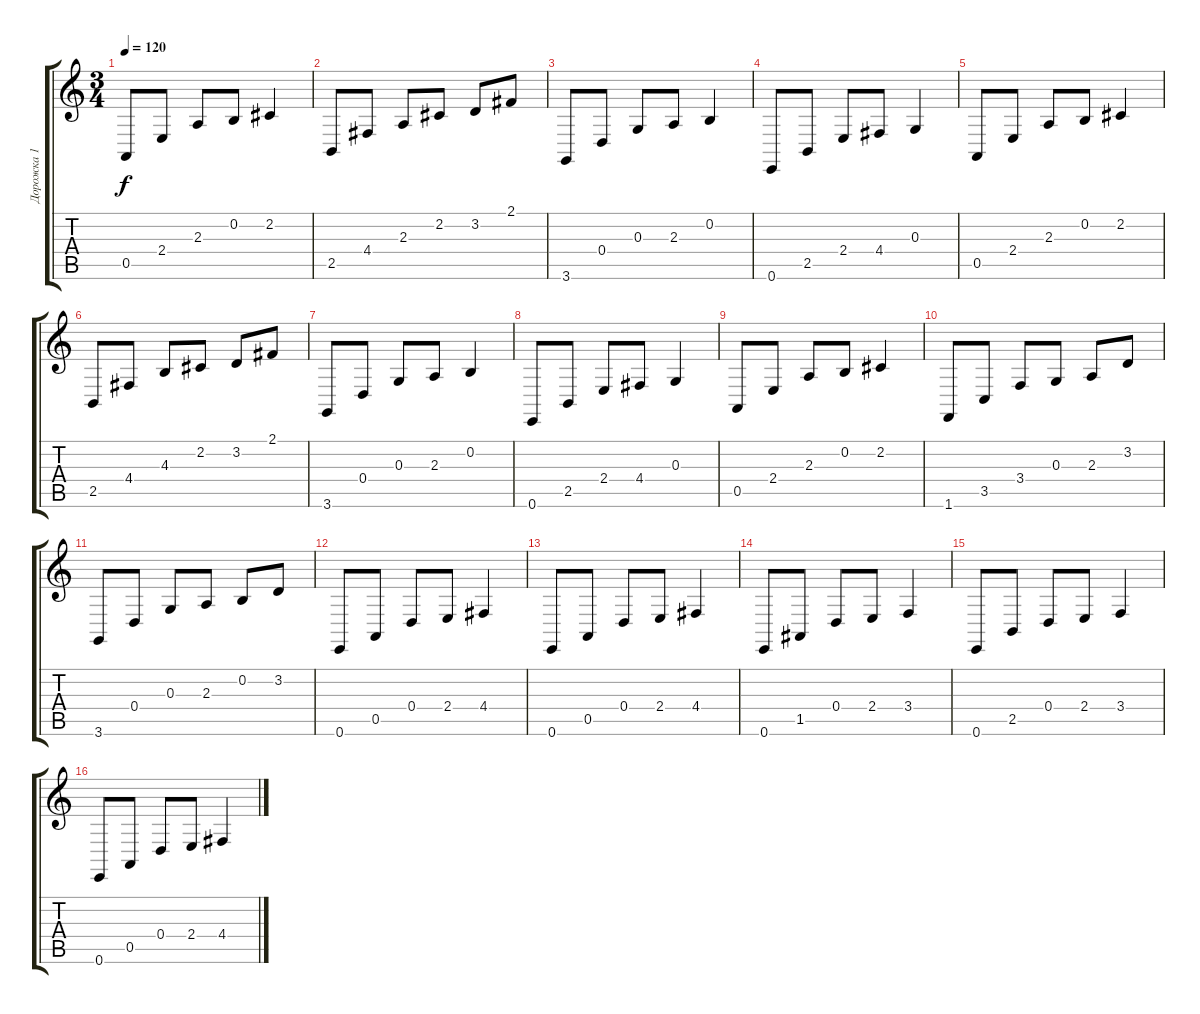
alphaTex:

\track ("Дорожка 1" "Дорожка 1") {instrument acousticgrandpiano}
\staff {score tabs}
\tuning (E4 B3 G3 D3 A2 E2) {hide}
\ts (3 4)
\tempo 120
\clef g2
\ks aminor
0.5.8{dy f} 2.4.8 2.3.8 0.2.8 2.2.4 |
2.5.8 4.4.8 2.3.8 2.2.8 3.2.8 2.1.8 |
3.6.8 0.4.8 0.3.8 2.3.8 0.2.4 |
0.6.8 2.5.8 2.4.8 4.4.8 0.3.4 |
0.5.8 2.4.8 2.3.8 0.2.8 2.2.4 |
2.5.8 4.4.8 4.3.8 2.2.8 3.2.8 2.1.8 |
3.6.8 0.4.8 0.3.8 2.3.8 0.2.4 |
0.6.8 2.5.8 2.4.8 4.4.8 0.3.4 |
0.5.8 2.4.8 2.3.8 0.2.8 2.2.4 |
1.6.8 3.5.8 3.4.8 0.3.8 2.3.8 3.2.8 |
3.6.8 0.4.8 0.3.8 2.3.8 0.2.8 3.2.8 |
0.6.8 0.5.8 0.4.8 2.4.8 4.4.4 |
0.6.8 0.5.8 0.4.8 2.4.8 4.4.4 |
0.6.8 1.5.8 0.4.8 2.4.8 3.4.4 |
0.6.8 2.5.8 0.4.8 2.4.8 3.4.4 |
0.6.8 0.5.8 0.4.8 2.4.8 4.4.4
